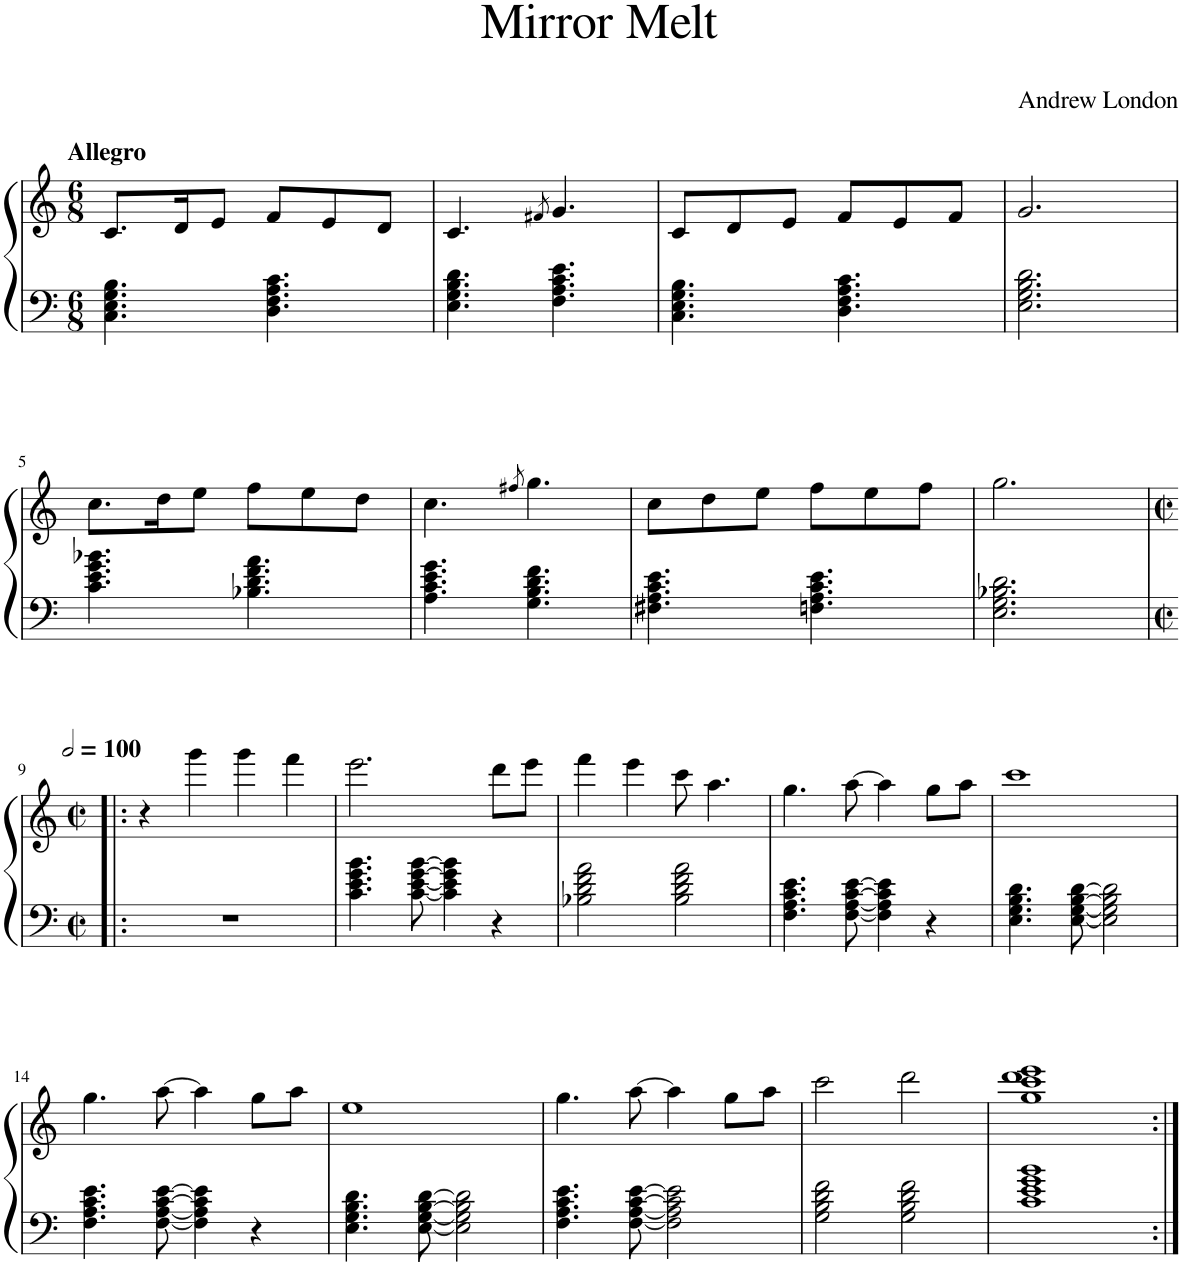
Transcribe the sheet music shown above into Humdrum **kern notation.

**kern	**kern
*part1	*part1
*staff2	*staff1
*I"Piano	*
*I'Pno.	*
*clefF4	*clefG2
*k[]	*k[]
*M6/8	*M6/8
=1	=1
!	!LO:TX:a:B:t=Allegro
4.C\ 4.E\ 4.G\ 4.B\	8.c/L
.	16d/K
.	8e/J
4.D\ 4.F\ 4.A\ 4.c\	8f/L
.	8e/
.	8d/J
=2	=2
4.E\ 4.G\ 4.B\ 4.d\	4.c/
.	8qf#X/
4.F\ 4.A\ 4.c\ 4.e\	4.g/
=3	=3
4.C\ 4.E\ 4.G\ 4.B\	8c/L
.	8d/
.	8e/J
4.D\ 4.F\ 4.A\ 4.c\	8f/L
.	8e/
.	8f/J
=4	=4
2.E\ 2.G\ 2.B\ 2.d\	2.g/
!!LO:LB:g=z
=5	=5
4.c\ 4.e\ 4.g\ 4.b-X\	8.cc\L
.	16dd\K
.	8ee\J
4.B-X\ 4.d\ 4.f\ 4.a\	8ff\L
.	8ee\
.	8dd\J
=6	=6
4.A\ 4.c\ 4.e\ 4.g\	4.cc\
.	8qff#X/
4.G\ 4.B\ 4.d\ 4.f\	4.gg\
=7	=7
4.F#X\ 4.A\ 4.c\ 4.e\	8cc\L
.	8dd\
.	8ee\J
4.Fn\ 4.A\ 4.c\ 4.e\	8ff\L
.	8ee\
.	8ff\J
=8	=8
2.E\ 2.G\ 2.B-X\ 2.d\	2.gg\
!!LO:LB:g=z
=9!|:	=9!|:
*M2/2	*M2/2
*met(c|)	*met(c|)
*	*MM200
1r	4r
.	4ggg\
.	4ggg\
.	4fff\
=10	=10
4.c\ 4.e\ 4.g\ 4.b\	2.eee\
[8c\ [8e\ [8g\ [8b\	.
4c\] 4e\] 4g\] 4b\]	.
4r	8ddd\L
.	8eee\J
=11	=11
2B-X\ 2d\ 2f\ 2a\	4fff\
.	4eee\
2B-\ 2d\ 2f\ 2a\	8ccc\
.	4.aa\
=12	=12
4.F\ 4.A\ 4.c\ 4.e\	4.gg\
[8F\ [8A\ [8c\ [8e\	[8aa\
4F\] 4A\] 4c\] 4e\]	4aa\]
4r	8gg\L
.	8aa\J
=13	=13
4.E\ 4.G\ 4.B\ 4.d\	1ccc
[8E\ [8G\ [8B\ [8d\	.
2E\] 2G\] 2B\] 2d\]	.
!!LO:LB:g=z
=14	=14
4.F\ 4.A\ 4.c\ 4.e\	4.gg\
[8F\ [8A\ [8c\ [8e\	[8aa\
4F\] 4A\] 4c\] 4e\]	4aa\]
4r	8gg\L
.	8aa\J
=15	=15
4.E\ 4.G\ 4.B\ 4.d\	1ee
[8E\ [8G\ [8B\ [8d\	.
2E\] 2G\] 2B\] 2d\]	.
=16	=16
4.F\ 4.A\ 4.c\ 4.e\	4.gg\
[8F\ [8A\ [8c\ [8e\	[8aa\
2F\] 2A\] 2c\] 2e\]	4aa\]
.	8gg\L
.	8aa\J
=17	=17
2G\ 2B\ 2d\ 2f\	2ccc\
2G\ 2B\ 2d\ 2f\	2ddd\
=18	=18
1c 1e 1g 1b	1gg 1ccc 1ddd 1eee
=:|!	=:|!
*-	*-
